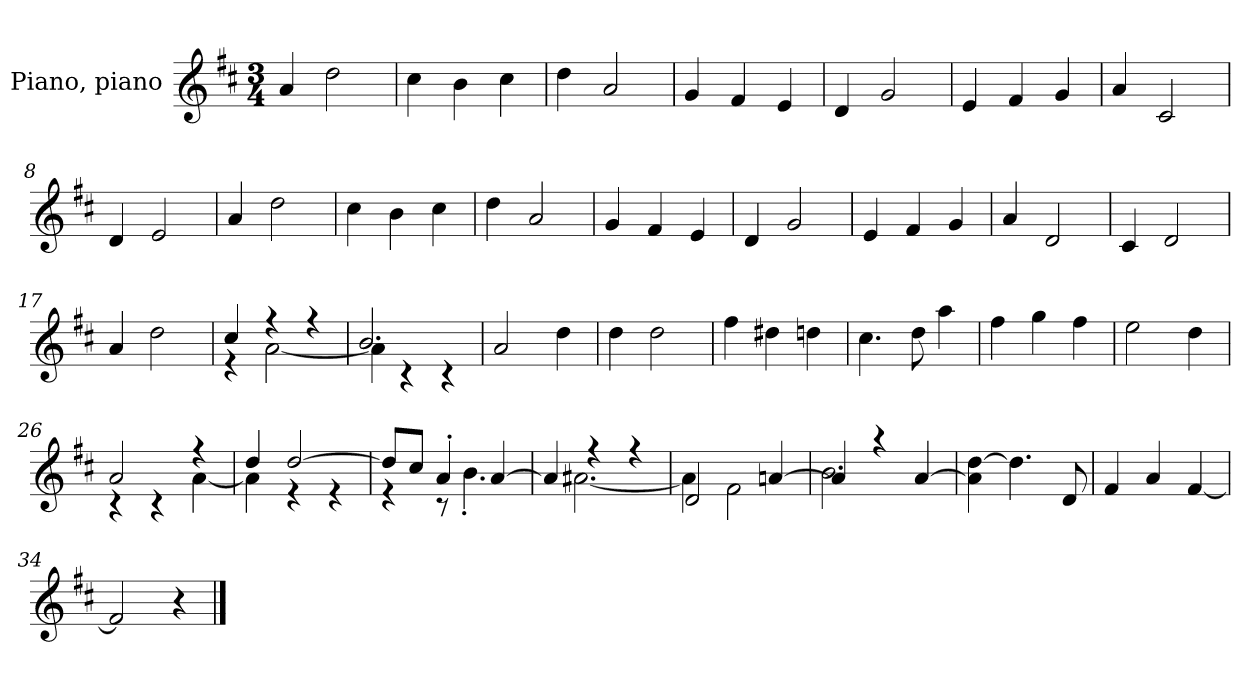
**kern
*part1
*staff1
*I"Piano, piano
*clefG2
*k[f#c#]
*M3/4
*MM135
=1
4a/
2dd\
=2
4cc#\
4b\
4cc#\
=3
4dd\
2a/
=4
4g/
4f#/
4e/
=5
4d/
2g/
=6
4e/
4f#/
4g/
=7
4a/
2c#/
=8
4d/
2e/
=9
4a/
2dd\
=10
4cc#\
4b\
4cc#\
=11
4dd\
2a/
=12
4g/
4f#/
4e/
!!LO:LB:g=z
=13
4d/
2g/
=14
4e/
4f#/
4g/
=15
4a/
2d/
=16
4c#/
2d/
=17
4a/
2dd\
=18
*^
4cc#/	4r
4r	[2a\
4r	.
=19	=19
2.b/	4a\]
.	4r
.	4r
*v	*v
=20
2a/
4dd\
=21
4dd\
2dd\
=22
4ff#\
4dd#X\
4ddn\
=23
4.cc#\
8dd\
4aa\
=24
4ff#\
4gg\
4ff#\
!!LO:LB:g=z
=25
2ee\
4dd\
=26
*^
2a/	4r
.	4r
4r	[4a\
=27	=27
4dd/	4a\]
[2dd/	4r
.	4r
=28	=28
8dd/L]	4r
8cc#/J	.
4a'/	8r
.	4.b'\
[4a/	.
=29	=29
4a/]	[2.a#X\
4r	.
4r	.
=30	=30
2d/	4a#\]
.	2f#\
[4an/	.
=31	=31
4a/]	2.b\
4r	.
[4a/	.
*v	*v
=32
4a\] [4dd\
4.dd\]
8d/
=33
4f#/
4a/
[4f#/
=34
2f#/]
4r
==
*-
